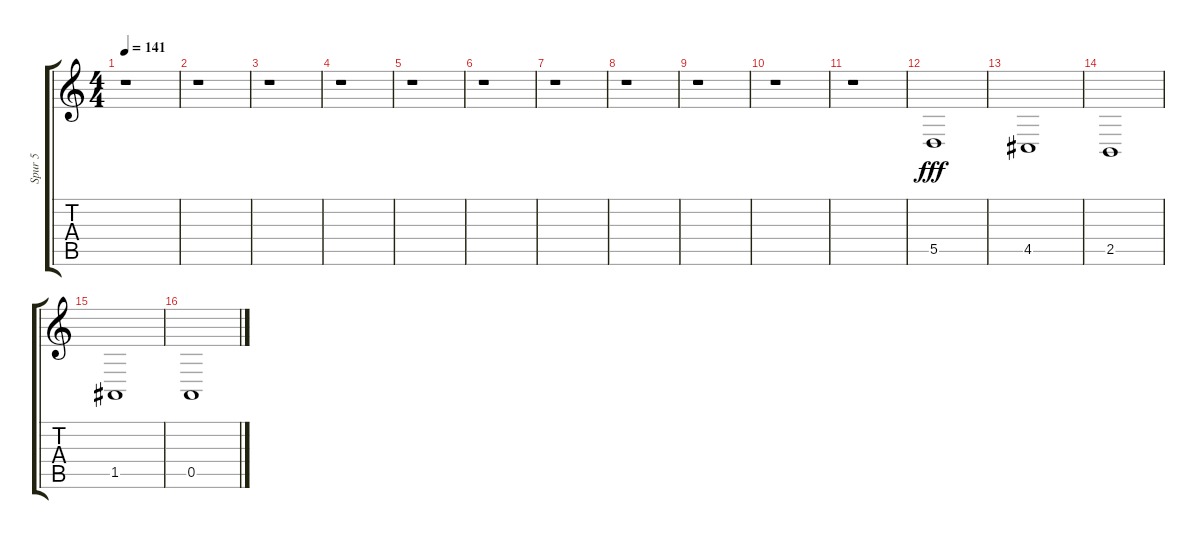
\track ("Spur 5" "Spur 5") {instrument brightacousticpiano}
\staff {score tabs}
\tuning (E4 B3 G3 D3 A2 E2) {hide}
\ts (4 4)
\tempo 141
\clef g2
\ks c
r.1{dy fff instrument brightacousticpiano} |
r.1 |
r.1 |
r.1 |
r.1 |
r.1 |
r.1 |
r.1 |
r.1 |
r.1 |
r.1 |
5.5.1 |
4.5.1 |
2.5.1 |
1.5.1 |
0.5.1
